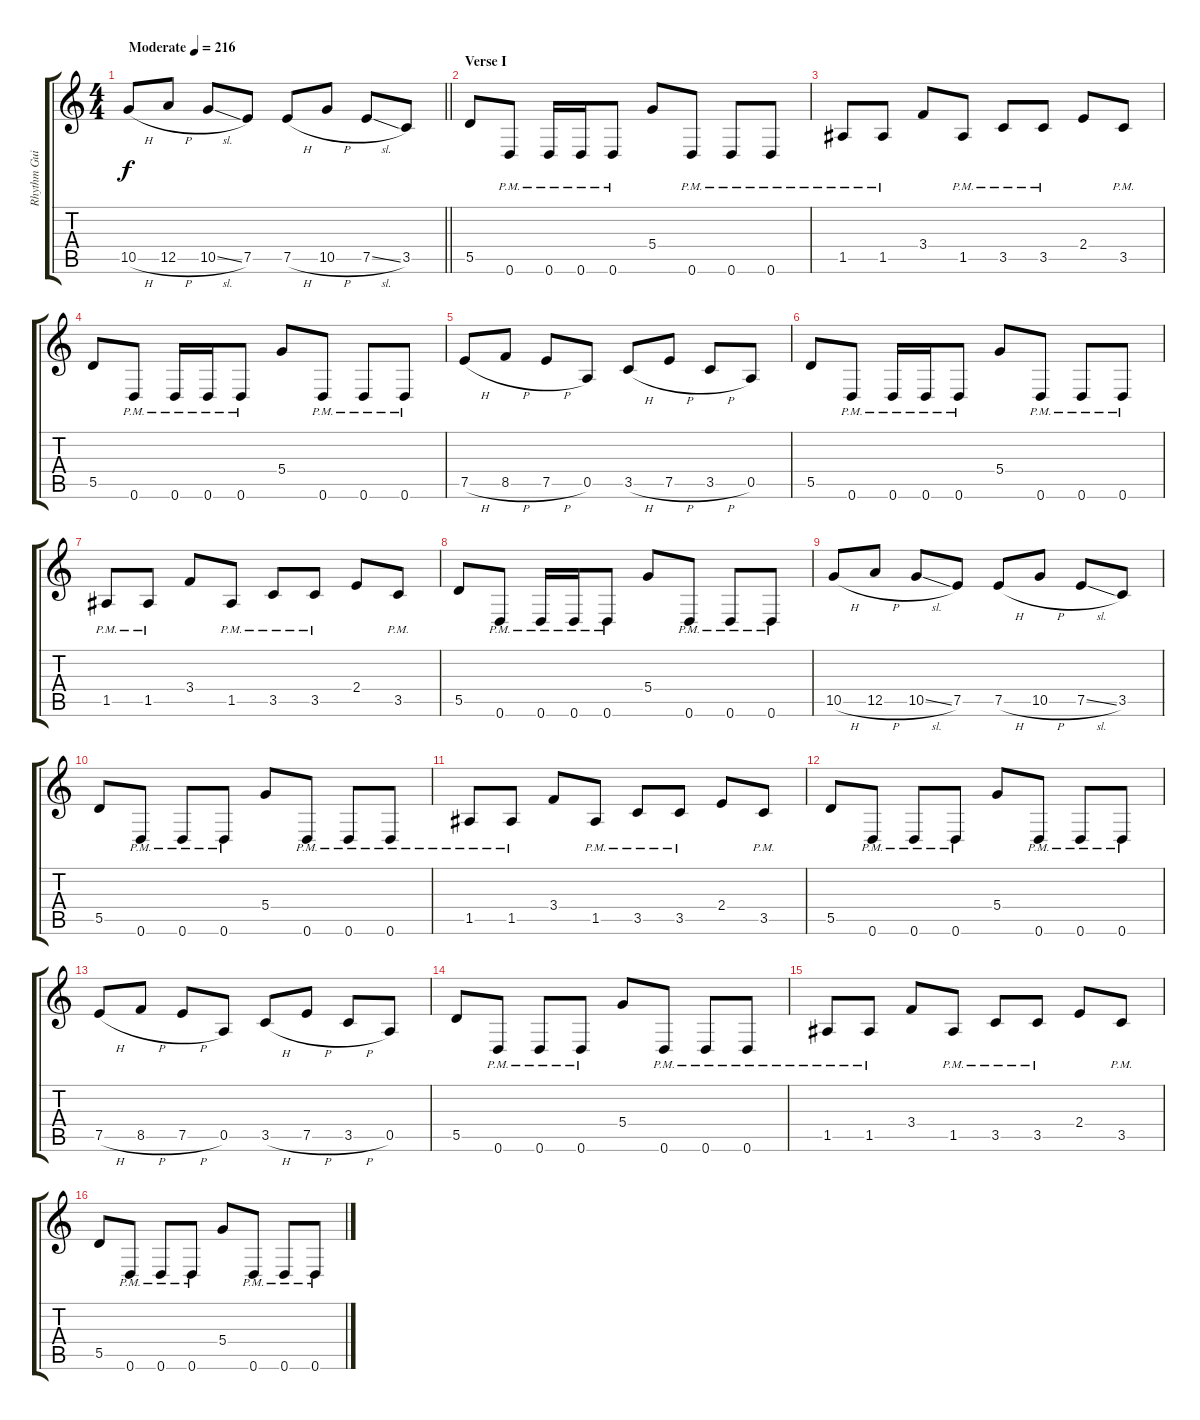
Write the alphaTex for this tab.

\track ("Rhythm Guitar I" "Rhythm Gui") {instrument overdrivenguitar}
\staff {score tabs}
\tuning (E4 B3 G3 D3 A2 D2) {hide}
\ts (4 4)
\tempo (216 "Moderate")
\clef g2
\barLineRight lightlight
\ks c
10.5{h}.8{dy f instrument overdrivenguitar} 12.5{h}.8 10.5{sl}.8 7.5.8 7.5{h}.8 10.5{h}.8 7.5{sl}.8 3.5.8 |
\section ("" "Verse I")
5.5.8 0.6{pm}.8 0.6{pm}.16 0.6{pm}.16 0.6{pm}.8 5.4.8 0.6{pm}.8 0.6{pm}.8 0.6{pm}.8 |
1.5{pm}.8 1.5{pm}.8 3.4.8 1.5{pm}.8 3.5{pm}.8 3.5{pm}.8 2.4.8 3.5{pm}.8 |
5.5.8 0.6{pm}.8 0.6{pm}.16 0.6{pm}.16 0.6{pm}.8 5.4.8 0.6{pm}.8 0.6{pm}.8 0.6{pm}.8 |
7.5{h}.8 8.5{h}.8 7.5{h}.8 0.5.8 3.5{h}.8 7.5{h}.8 3.5{h}.8 0.5.8 |
5.5.8 0.6{pm}.8 0.6{pm}.16 0.6{pm}.16 0.6{pm}.8 5.4.8 0.6{pm}.8 0.6{pm}.8 0.6{pm}.8 |
1.5{pm}.8 1.5{pm}.8 3.4.8 1.5{pm}.8 3.5{pm}.8 3.5{pm}.8 2.4.8 3.5{pm}.8 |
5.5.8 0.6{pm}.8 0.6{pm}.16 0.6{pm}.16 0.6{pm}.8 5.4.8 0.6{pm}.8 0.6{pm}.8 0.6{pm}.8 |
10.5{h}.8 12.5{h}.8 10.5{sl}.8 7.5.8 7.5{h}.8 10.5{h}.8 7.5{sl}.8 3.5.8 |
5.5.8 0.6{pm}.8 0.6{pm}.8 0.6{pm}.8 5.4.8 0.6{pm}.8 0.6{pm}.8 0.6{pm}.8 |
1.5{pm}.8 1.5{pm}.8 3.4.8 1.5{pm}.8 3.5{pm}.8 3.5{pm}.8 2.4.8 3.5{pm}.8 |
5.5.8 0.6{pm}.8 0.6{pm}.8 0.6{pm}.8 5.4.8 0.6{pm}.8 0.6{pm}.8 0.6{pm}.8 |
7.5{h}.8 8.5{h}.8 7.5{h}.8 0.5.8 3.5{h}.8 7.5{h}.8 3.5{h}.8 0.5.8 |
5.5.8 0.6{pm}.8 0.6{pm}.8 0.6{pm}.8 5.4.8 0.6{pm}.8 0.6{pm}.8 0.6{pm}.8 |
1.5{pm}.8 1.5{pm}.8 3.4.8 1.5{pm}.8 3.5{pm}.8 3.5{pm}.8 2.4.8 3.5{pm}.8 |
5.5.8 0.6{pm}.8 0.6{pm}.8 0.6{pm}.8 5.4.8 0.6{pm}.8 0.6{pm}.8 0.6{pm}.8
